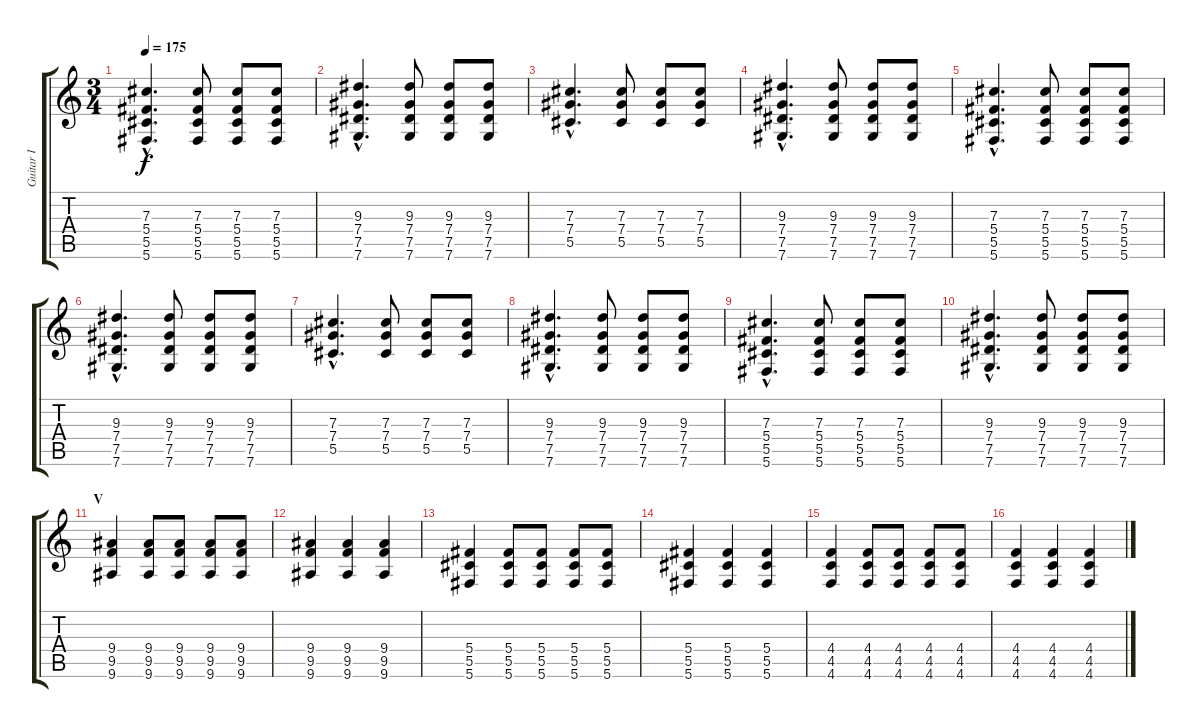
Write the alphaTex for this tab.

\track ("Guitar I" "Guitar I") {instrument distortionguitar}
\staff {score tabs}
\tuning (Eb4 Bb3 Gb3 Db3 Ab2 Db2) {hide}
\ts (3 4)
\tempo 175
\clef g2
\ks c
(7.3{hac} 5.4{hac} 5.5{hac} 5.6{hac}).4{d dy f} (7.3 5.4 5.5 5.6).8 (7.3 5.4 5.5 5.6).8 (7.3 5.4 5.5 5.6).8 |
(9.3{hac} 7.4{hac} 7.5{hac} 7.6{hac}).4{d} (9.3 7.4 7.5 7.6).8 (9.3 7.4 7.5 7.6).8 (9.3 7.4 7.5 7.6).8 |
(7.3{hac} 7.4{hac} 5.5{hac}).4{d} (7.3 7.4 5.5).8 (7.3 7.4 5.5).8 (7.3 7.4 5.5).8 |
(9.3{hac} 7.4{hac} 7.5{hac} 7.6{hac}).4{d} (9.3 7.4 7.5 7.6).8 (9.3 7.4 7.5 7.6).8 (9.3 7.4 7.5 7.6).8 |
(7.3{hac} 5.4{hac} 5.5{hac} 5.6{hac}).4{d} (7.3 5.4 5.5 5.6).8 (7.3 5.4 5.5 5.6).8 (7.3 5.4 5.5 5.6).8 |
(9.3{hac} 7.4{hac} 7.5{hac} 7.6{hac}).4{d} (9.3 7.4 7.5 7.6).8 (9.3 7.4 7.5 7.6).8 (9.3 7.4 7.5 7.6).8 |
(7.3{hac} 7.4{hac} 5.5{hac}).4{d} (7.3 7.4 5.5).8 (7.3 7.4 5.5).8 (7.3 7.4 5.5).8 |
(9.3{hac} 7.4{hac} 7.5{hac} 7.6{hac}).4{d} (9.3 7.4 7.5 7.6).8 (9.3 7.4 7.5 7.6).8 (9.3 7.4 7.5 7.6).8 |
(7.3{hac} 5.4{hac} 5.5{hac} 5.6{hac}).4{d} (7.3 5.4 5.5 5.6).8 (7.3 5.4 5.5 5.6).8 (7.3 5.4 5.5 5.6).8 |
(9.3{hac} 7.4{hac} 7.5{hac} 7.6{hac}).4{d} (9.3 7.4 7.5 7.6).8 (9.3 7.4 7.5 7.6).8 (9.3 7.4 7.5 7.6).8 |
\section ("" "V")
(9.4 9.5 9.6).4 (9.4 9.5 9.6).8 (9.4 9.5 9.6).8 (9.4 9.5 9.6).8 (9.4 9.5 9.6).8 |
(9.4 9.5 9.6).4 (9.4 9.5 9.6).4 (9.4 9.5 9.6).4 |
(5.4 5.5 5.6).4 (5.4 5.5 5.6).8 (5.4 5.5 5.6).8 (5.4 5.5 5.6).8 (5.4 5.5 5.6).8 |
(5.4 5.5 5.6).4 (5.4 5.5 5.6).4 (5.4 5.5 5.6).4 |
(4.4 4.5 4.6).4 (4.4 4.5 4.6).8 (4.4 4.5 4.6).8 (4.4 4.5 4.6).8 (4.4 4.5 4.6).8 |
(4.4 4.5 4.6).4 (4.4 4.5 4.6).4 (4.4 4.5 4.6).4
